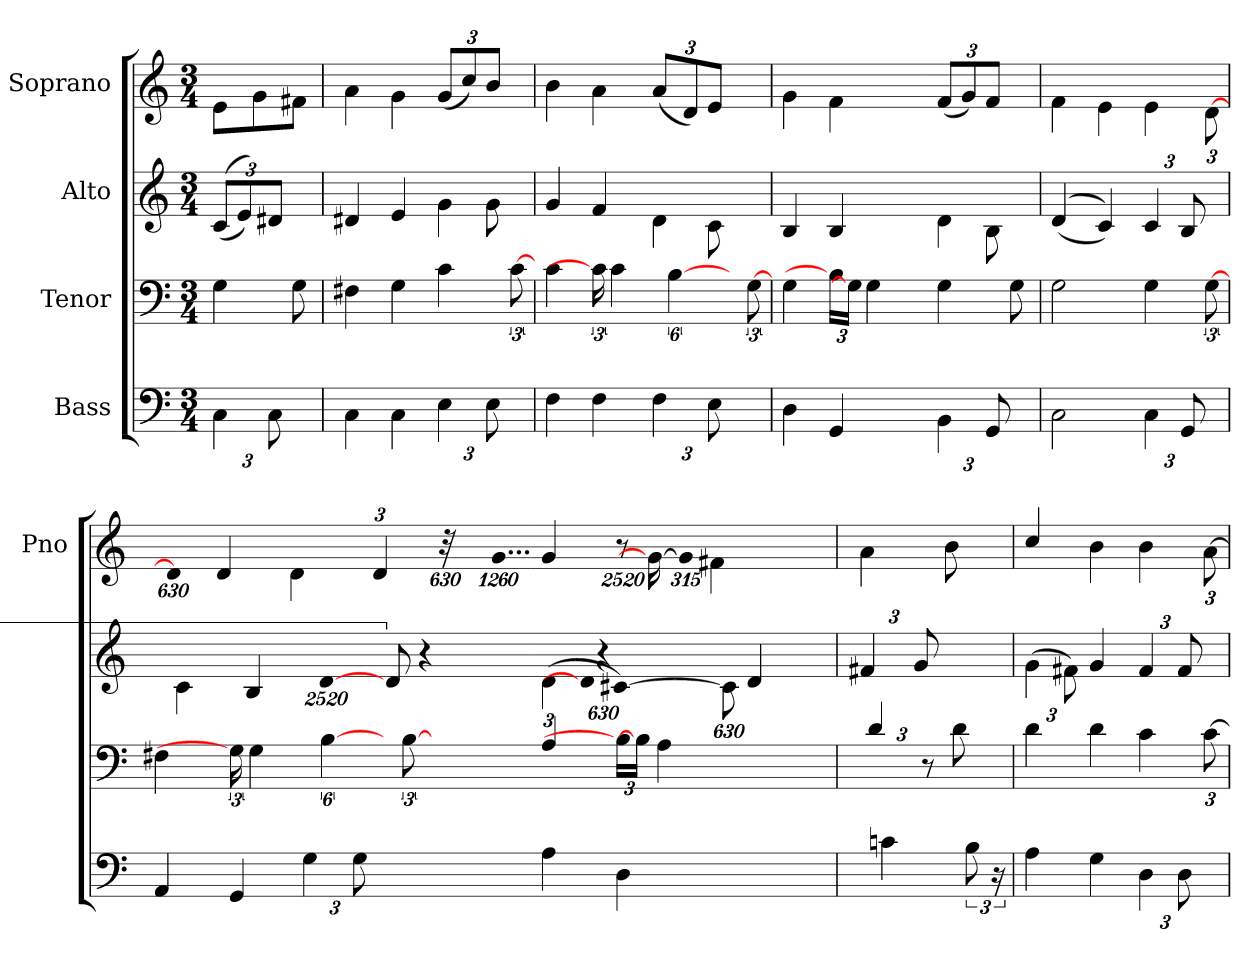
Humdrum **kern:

**kern	**kern	**kern	**kern
*part4	*part3	*part2	*part1
*staff4	*staff3	*staff2	*staff1
*I"Bass	*I"Tenor	*I"Alto	*I"Soprano
*	*	*	*I'Pno
*clefF4	*clefF4	*clefG2	*clefG2
*k[]	*k[]	*k[]	*k[]
*M3/4	*M3/4	*M3/4	*M3/4
*Xbrackettup	*	*Xbrackettup	*
=	=	=	=
6C\	4G\	(<(>12c/L	8e\L
.	.	12e/))	.
.	.	.	8g\
12C\	.	12d#X/J	.
8ryy	8G\	8ryy	8f#X\J
=	=	=	=
4C\	4F#X\	4d#X/	4a\
4C\	4G\	4e/	4g\
*	*	*Xtuplet	*Xbrackettup
6E\	4c\	6g\	(>12g/L
.	.	.	12cc/)
12E\	.	12g\	12b/J
12ryy	[12c\	12ryy	12ryy
=	=	=	=
4F\	4c\	4g/	4b\
4F\	24c\]	4f/	4a\
.	4c\	.	.
6F\	.	6d\	(>12a/L
.	[24%5B\	.	.
.	.	.	12d/)
12E\	.	12c\	12e/J
8ryy	24ryy	8ryy	8ryy
.	[12G\	.	.
=	=	=	=
4D\	4G\	4B/	4g\
4GG/	24B\LL]	4B/	4f\
.	24G\JJ]	.	.
.	4G\	.	.
12ryy	.	12ryy	12ryy
=-	=-	=-	=-
6BB\	4G\	6d\	(>12f/L
.	.	.	12g/)
12GG/	.	12B\	12f/J
8ryy	8G\	8ryy	8ryy
=	=	=	=
2C\	2G\	(>(<4d/	4f\
.	.	4c/))	4e\
*	*	*tuplet	*
6C\	4G\	6c/	4e\
12GG/	.	12B/	.
12ryy	[12G\	12ryy	[12d\
=	=	=	=
!	!	!LO:N:vis=16	!LO:N:vis=32
4AA/	4F#X\	10080%407ryy	20160%499ryy
.	.	.	24d\]
.	.	4c\	.
.	.	.	4d/
4GG/	24G\]	.	.
.	.	4B/	.
.	4G\	.	.
.	.	.	4d\
6G\	.	.	.
!	!	!LO:N:vis=4	!
.	.	[10080%2113d\	.
.	[24%5B\	.	.
.	.	.	6d/
12G\	.	.	.
.	.	.	20160%341r
*	*	*brackettup	*
8ryy	24ryy	12d/	20160%1339ryy
.	[12B\	.	.
!	!	!	!LO:N:vis=32...
.	.	.	[20160%1181g\
!	!	!LO:N:vis=512	!
.	.	10080%13r	.
.	.	10080%407ryy	.
=-	=-	=-	=-
*	*	*Xbrackettup	*
4A\	4A/	(<6d\	4g/
!	!	!LO:N:vis=16	!
.	.	10080%407d\]	.
!	!	!LO:N:vis=16	!
.	.	10080%407r	.
.	.	[5040%13c#X\)	.
4D\	24B\LL]	5040%407c#\]	20160%1339r
.	24B\JJ]	.	.
.	.	.	16g\_
.	.	4d/	.
.	4A\	.	.
!	!	!	!LO:N:vis=256
.	.	.	20160%79g\]
.	.	.	4f#X\
10080%1339ryy	.	.	.
.	.	96%5ryy	.
.	10080%499ryy	.	.
=	=	=	=
!LO:N:vis=16	!LO:N:vis=128.	!	!
10080%407ryy	5040%59ryy	6f#X/	4a\
*	*Xbrackettup	*	*
.	6d/	.	.
4cn\	.	.	.
.	.	12g/	.
.	12r	.	.
.	.	10080%1667ryy	8b\
.	8d\	.	.
*brackettup	*	*	*
12B\	.	.	.
24r	.	.	.
.	.	.	10080%407ryy
.	10080%289ryy	.	.
=	=	=	=
4A\	4d\	(<6g\	4cc/
.	.	12f#X\)	.
4G\	4d\	4g/	4b\
*Xbrackettup	*	*	*
6D\	4c\	6f#/	4b\
12D\	.	12f#/	.
12ryy	[12c\	12ryy	[12a\
=	=	=	=
*-	*-	*-	*-
